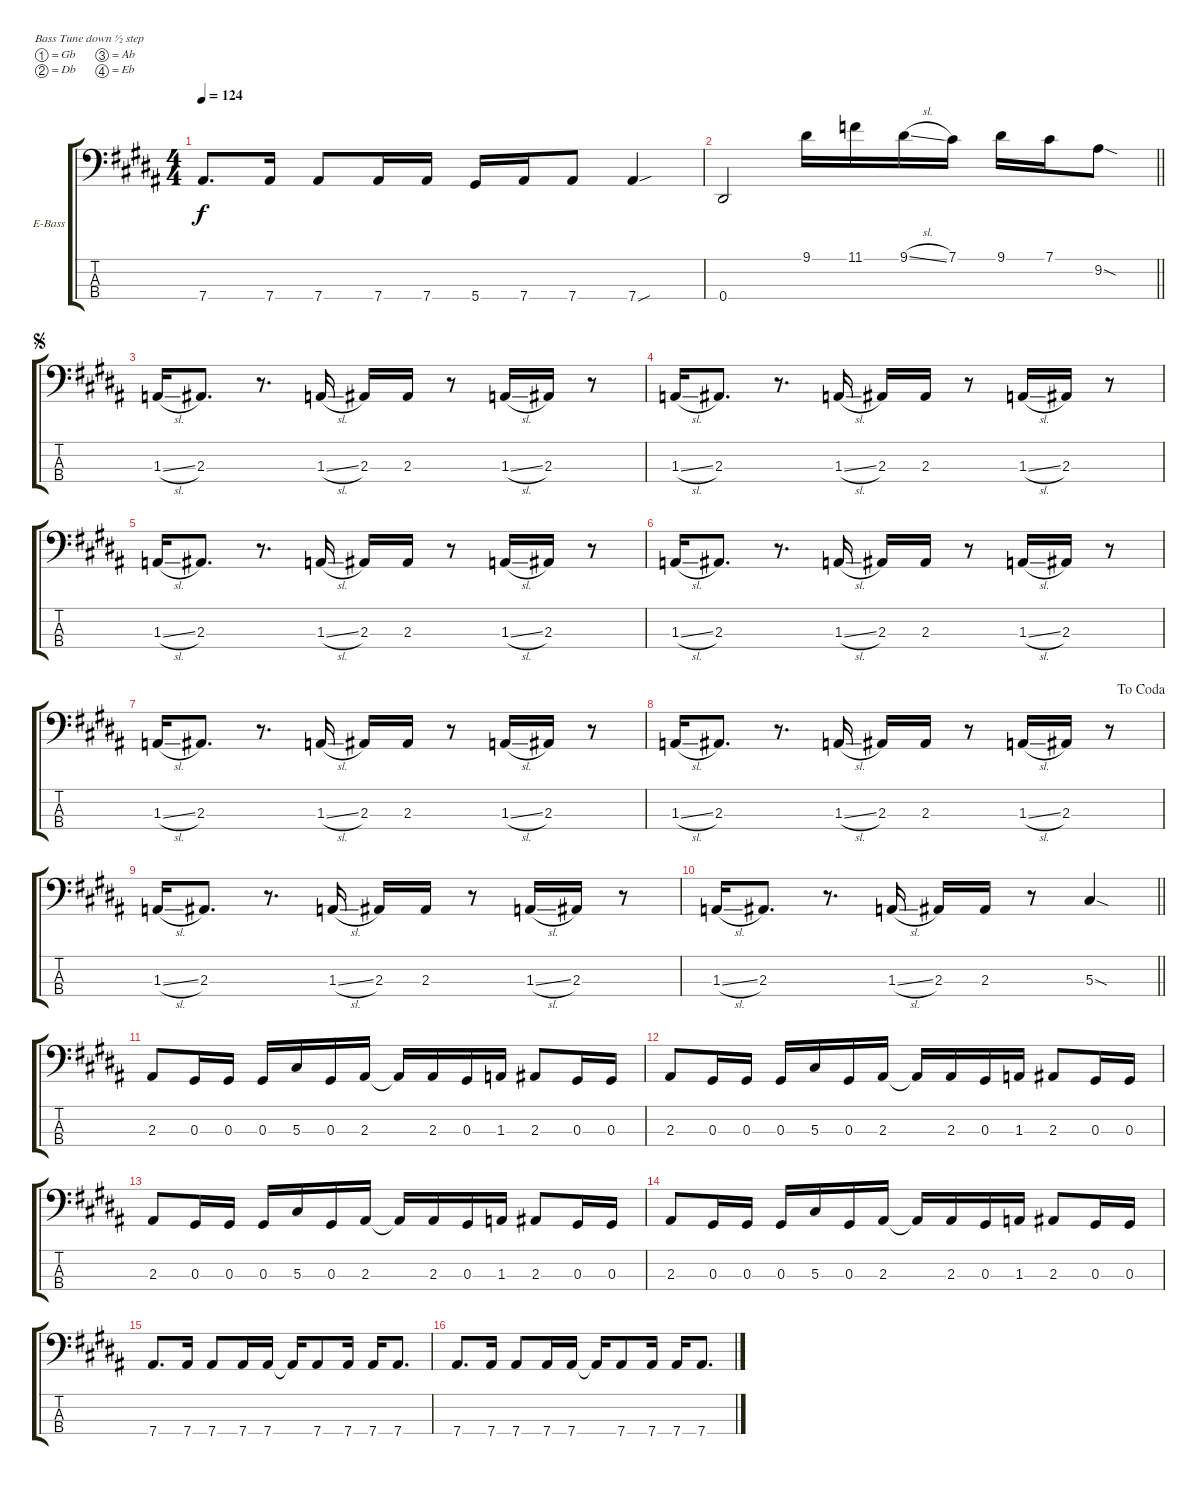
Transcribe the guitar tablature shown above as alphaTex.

\bracketExtendMode groupsimilarinstruments
\firstSystemTrackNameOrientation horizontal
\otherSystemsTrackNameOrientation horizontal
\track ("Untitled" "E-Bass") {instrument electricbassfinger}
\staff {score tabs}
\tuning (Gb2 Db2 Ab1 Eb1)
\ts (4 4)
\tempo 124
\clef f4
\ks g#minor
7.4.8{d dy f} 7.4.16 7.4.8 7.4.16 7.4.16 5.4.16 7.4.16 7.4.8 7.4{sou}.4 |
\barLineRight lightlight
\ks b
0.4.2 9.1.16 11.1.16 9.1{sl}.16 7.1.16 9.1.16 7.1.16 9.2{sod}.8 |
\section ("" " ")
\jump segno
\ks g#minor
1.3{sl}.16 2.3.8{d} r.8{d} 1.3{sl}.16 2.3.16 2.3.16 r.8 1.3{sl}.16 2.3.16 r.8 |
1.3{sl}.16 2.3.8{d} r.8{d} 1.3{sl}.16 2.3.16 2.3.16 r.8 1.3{sl}.16 2.3.16 r.8 |
\ks b
1.3{sl}.16 2.3.8{d} r.8{d} 1.3{sl}.16 2.3.16 2.3.16 r.8 1.3{sl}.16 2.3.16 r.8 |
\ks g#minor
1.3{sl}.16 2.3.8{d} r.8{d} 1.3{sl}.16 2.3.16 2.3.16 r.8 1.3{sl}.16 2.3.16 r.8 |
1.3{sl}.16 2.3.8{d} r.8{d} 1.3{sl}.16 2.3.16 2.3.16 r.8 1.3{sl}.16 2.3.16 r.8 |
\jump dacoda
\ks b
1.3{sl}.16 2.3.8{d} r.8{d} 1.3{sl}.16 2.3.16 2.3.16 r.8 1.3{sl}.16 2.3.16 r.8 |
\ks g#minor
1.3{sl}.16 2.3.8{d} r.8{d} 1.3{sl}.16 2.3.16 2.3.16 r.8 1.3{sl}.16 2.3.16 r.8 |
\barLineRight lightlight
1.3{sl}.16 2.3.8{d} r.8{d} 1.3{sl}.16 2.3.16 2.3.16 r.8 5.3{sod}.4 |
\ks b
2.3.8 0.3.16 0.3.16 0.3.16 5.3.16 0.3.16 2.3.16 2.3{t}.16 2.3.16 0.3.16 1.3.16 2.3.8 0.3.16 0.3.16 |
\ks g#minor
2.3.8 0.3.16 0.3.16 0.3.16 5.3.16 0.3.16 2.3.16 2.3{t}.16 2.3.16 0.3.16 1.3.16 2.3.8 0.3.16 0.3.16 |
2.3.8 0.3.16 0.3.16 0.3.16 5.3.16 0.3.16 2.3.16 2.3{t}.16 2.3.16 0.3.16 1.3.16 2.3.8 0.3.16 0.3.16 |
\ks b
2.3.8 0.3.16 0.3.16 0.3.16 5.3.16 0.3.16 2.3.16 2.3{t}.16 2.3.16 0.3.16 1.3.16 2.3.8 0.3.16 0.3.16 |
\ks g#minor
7.4.8{d} 7.4.16 7.4.8 7.4.16 7.4.16 7.4{t}.16 7.4.8 7.4.16 7.4.16 7.4.8{d} |
7.4.8{d} 7.4.16 7.4.8 7.4.16 7.4.16 7.4{t}.16 7.4.8 7.4.16 7.4.16 7.4.8{d}
